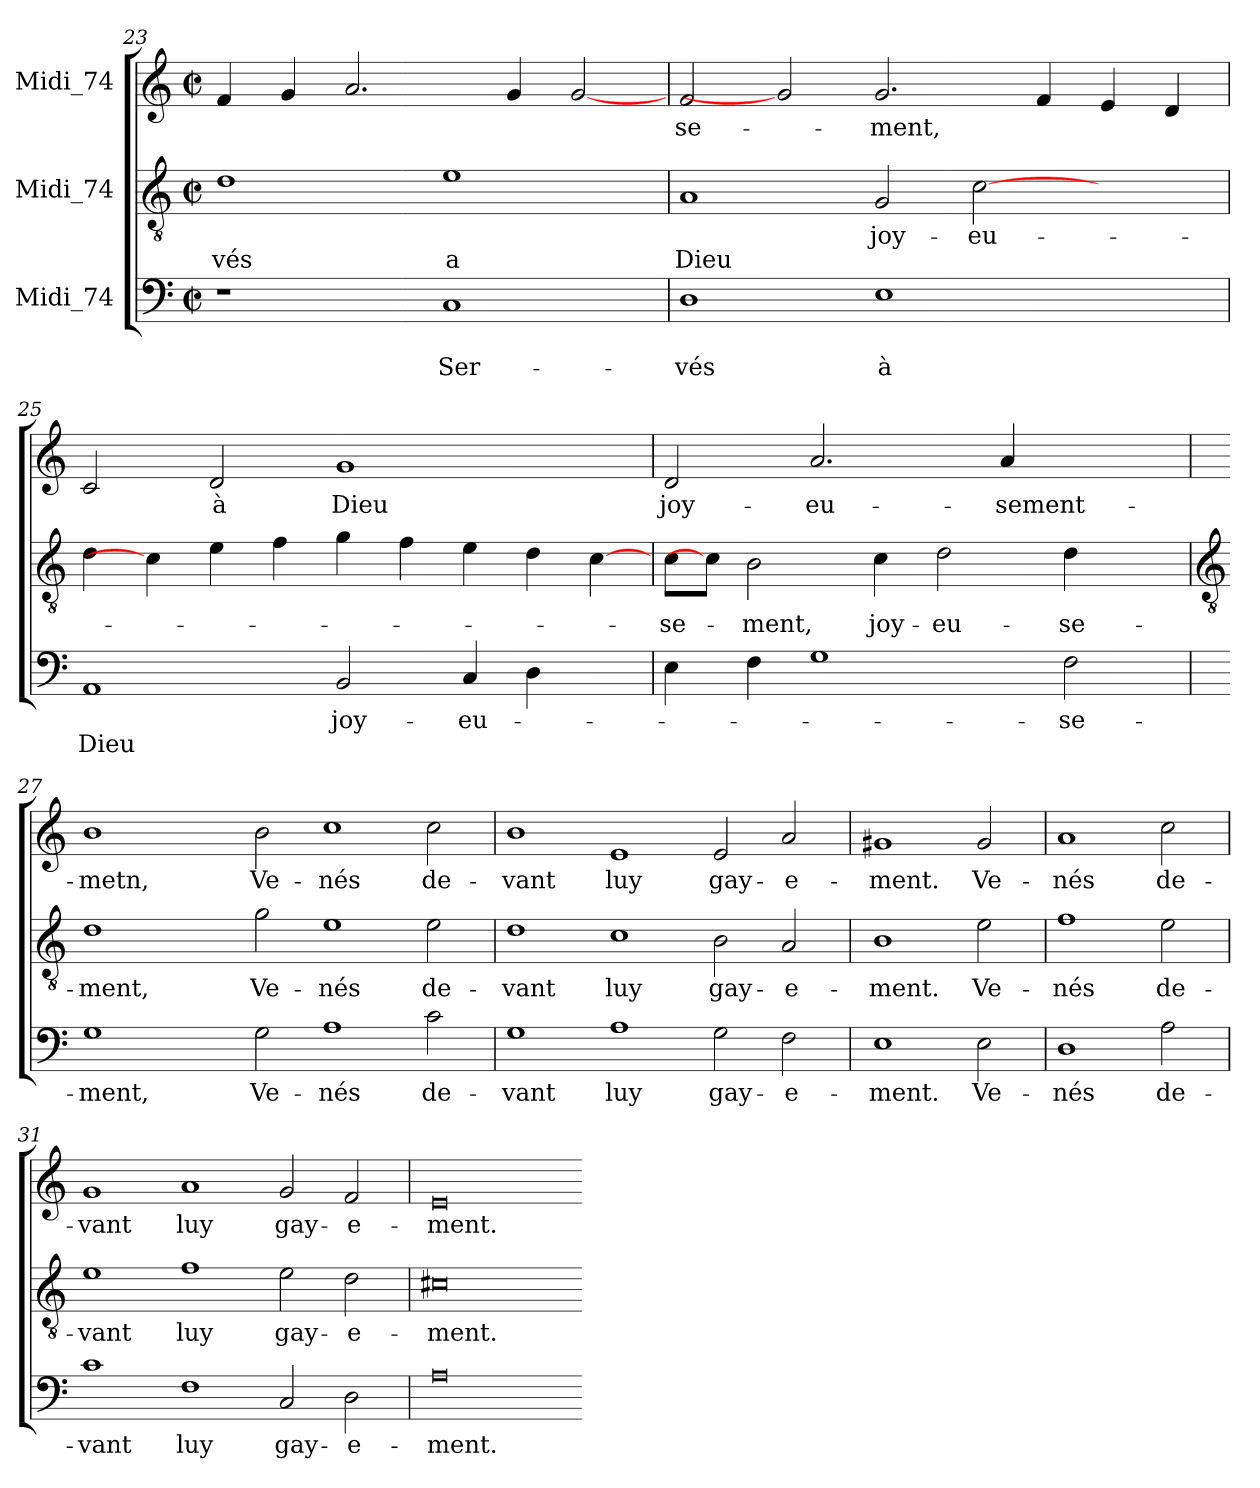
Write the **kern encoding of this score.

**kern	**text	**text	**kern	**text	**text	**kern	**text
*part3	*part3	*part3	*part2	*part2	*part2	*part1	*part1
*staff3	*staff3	*staff3	*staff2	*staff2	*staff2	*staff1	*staff1
*I"Midi_74	*	*	*I"Midi_74	*	*	*I"Midi_74	*
*clefF4	*	*	*clefGv2	*	*	*clefG2	*
*k[]	*	*	*k[]	*	*	*k[]	*
*C:	*	*	*C:	*	*	*C:	*
*M4/2	*	*	*M4/2	*	*	*M4/2	*
*met(c|)	*	*	*met(c|)	*	*	*met(c|)	*
=23	=23	=23	=23	=23	=23	=23	=23
!	!	!	!	!	!LO:LY:b	!	!
1r	.	.	1d	.	-vés	4f	.
.	.	.	.	.	.	4g	.
.	.	.	.	.	.	2.a	.
!	!	!LO:LY:b	!	!	!LO:LY:b	!	!
1C	.	Ser-	1e	.	a	.	.
.	.	.	.	.	.	4g	.
.	.	.	.	.	.	[2g	.
=24	=24	=24	=24	=24	=24	=24	=24
!	!	!LO:LY:b	!	!	!LO:LY:b	!	!LO:LY:b
1D	.	-vés	1A	.	Dieu	2f	-se-
.	.	.	.	.	.	2g]	.
!	!	!LO:LY:b	!	!LO:LY:b	!	!	!LO:LY:b
1E	.	à	2G	joy-	.	2.g	-ment,
!	!	!	!	!LO:LY:b	!	!	!
.	.	.	[2c	-eu-	.	.	.
.	.	.	.	.	.	4f	.
2ryy	.	.	2ryy	.	.	4e	.
.	.	.	.	.	.	4d	.
=25	=25	=25	=25	=25	=25	=25	=25
!	!	!LO:LY:b	!	!	!	!	!
1AA	.	Dieu	4d	.	.	2c	.
.	.	.	4c]	.	.	.	.
!	!	!	!	!	!	!	!LO:LY:b
.	.	.	4e	.	.	2d	à
.	.	.	4f	.	.	.	.
!	!LO:LY:b	!	!	!	!	!	!LO:LY:b
2BB	joy-	.	4g	.	.	1g	Dieu
.	.	.	4f	.	.	.	.
!	!LO:LY:b	!	!	!	!	!	!
4C	-eu-	.	4e	.	.	.	.
4D	.	.	4d	.	.	.	.
4ryy	.	.	[4c	.	.	4ryy	.
=26	=26	=26	=26	=26	=26	=26	=26
!	!	!	!	!LO:LY:b	!	!	!LO:LY:b
4E	.	.	8c\L	-se-	.	2d	joy-
.	.	.	8c\J]	.	.	.	.
!	!	!	!	!LO:LY:b	!	!	!
4F	.	.	2B	-ment,	.	.	.
!	!	!	!	!	!	!	!LO:LY:b
1G	.	.	.	.	.	2.a	-eu-
!	!	!	!	!LO:LY:b	!	!	!
.	.	.	4c	joy-	.	.	.
!	!	!	!	!LO:LY:b	!	!	!
.	.	.	2d	-eu-	.	.	.
!	!	!	!	!	!	!	!LO:LY:b
.	.	.	.	.	.	4a	-sement-
!	!LO:LY:b	!	!	!LO:LY:b	!	!	!
2F	-se-	.	4d	-se-	.	2ryy	.
.	.	.	4ryy	.	.	.	.
!!LO:LB:g=z
=27	=27	=27	=27	=27	=27	=27	=27
*	*	*	*clefGv2	*	*	*	*
!	!LO:LY:b	!	!	!LO:LY:b	!	!	!LO:LY:b
1G	-ment,	.	1d	-ment,	.	1b	-metn,
2ryy	.	.	2ryy	.	.	2ryy	.
!	!LO:LY:b	!	!	!LO:LY:b	!	!	!LO:LY:b
2G	Ve-	.	2g	Ve-	.	2b	Ve-
!	!LO:LY:b	!	!	!LO:LY:b	!	!	!LO:LY:b
1A	-nés	.	1e	-nés	.	1cc	-nés
!	!LO:LY:b	!	!	!LO:LY:b	!	!	!LO:LY:b
2c	de-	.	2e	de-	.	2cc	de-
=28	=28	=28	=28	=28	=28	=28	=28
!	!LO:LY:b	!	!	!LO:LY:b	!	!	!LO:LY:b
1G	-vant	.	1d	-vant	.	1b	-vant
!	!LO:LY:b	!	!	!LO:LY:b	!	!	!LO:LY:b
1A	luy	.	1c	luy	.	1e	luy
!	!LO:LY:b	!	!	!LO:LY:b	!	!	!LO:LY:b
2G	gay-	.	2B	gay-	.	2e	gay-
!	!LO:LY:b	!	!	!LO:LY:b	!	!	!LO:LY:b
2F	-e-	.	2A	-e-	.	2a	-e-
=29	=29	=29	=29	=29	=29	=29	=29
!	!LO:LY:b	!	!	!LO:LY:b	!	!	!LO:LY:b
1E	-ment.	.	1B	-ment.	.	1g#X	-ment.
!	!LO:LY:b	!	!	!LO:LY:b	!	!	!LO:LY:b
2E	Ve-	.	2e	Ve-	.	2g#	Ve-
=30	=30	=30	=30	=30	=30	=30	=30
!	!LO:LY:b	!	!	!LO:LY:b	!	!	!LO:LY:b
1D	-nés	.	1f	-nés	.	1a	-nés
!	!LO:LY:b	!	!	!LO:LY:b	!	!	!LO:LY:b
2A	de-	.	2e	de-	.	2cc	de-
=31	=31	=31	=31	=31	=31	=31	=31
!	!LO:LY:b	!	!	!LO:LY:b	!	!	!LO:LY:b
1c	-vant	.	1e	-vant	.	1g	-vant
!	!LO:LY:b	!	!	!LO:LY:b	!	!	!LO:LY:b
1F	luy	.	1f	luy	.	1a	luy
!	!LO:LY:b	!	!	!LO:LY:b	!	!	!LO:LY:b
2C	gay-	.	2e	gay-	.	2g	gay-
!	!LO:LY:b	!	!	!LO:LY:b	!	!	!LO:LY:b
2D	-e-	.	2d	-e-	.	2f	-e-
=32	=32	=32	=32	=32	=32	=32	=32
!	!LO:LY:b	!	!	!LO:LY:b	!	!	!LO:LY:b
0A	-ment.	.	0c#X	-ment.	.	0e	-ment.
=-	=-	=-	=-	=-	=-	=-	=-
*-	*-	*-	*-	*-	*-	*-	*-
